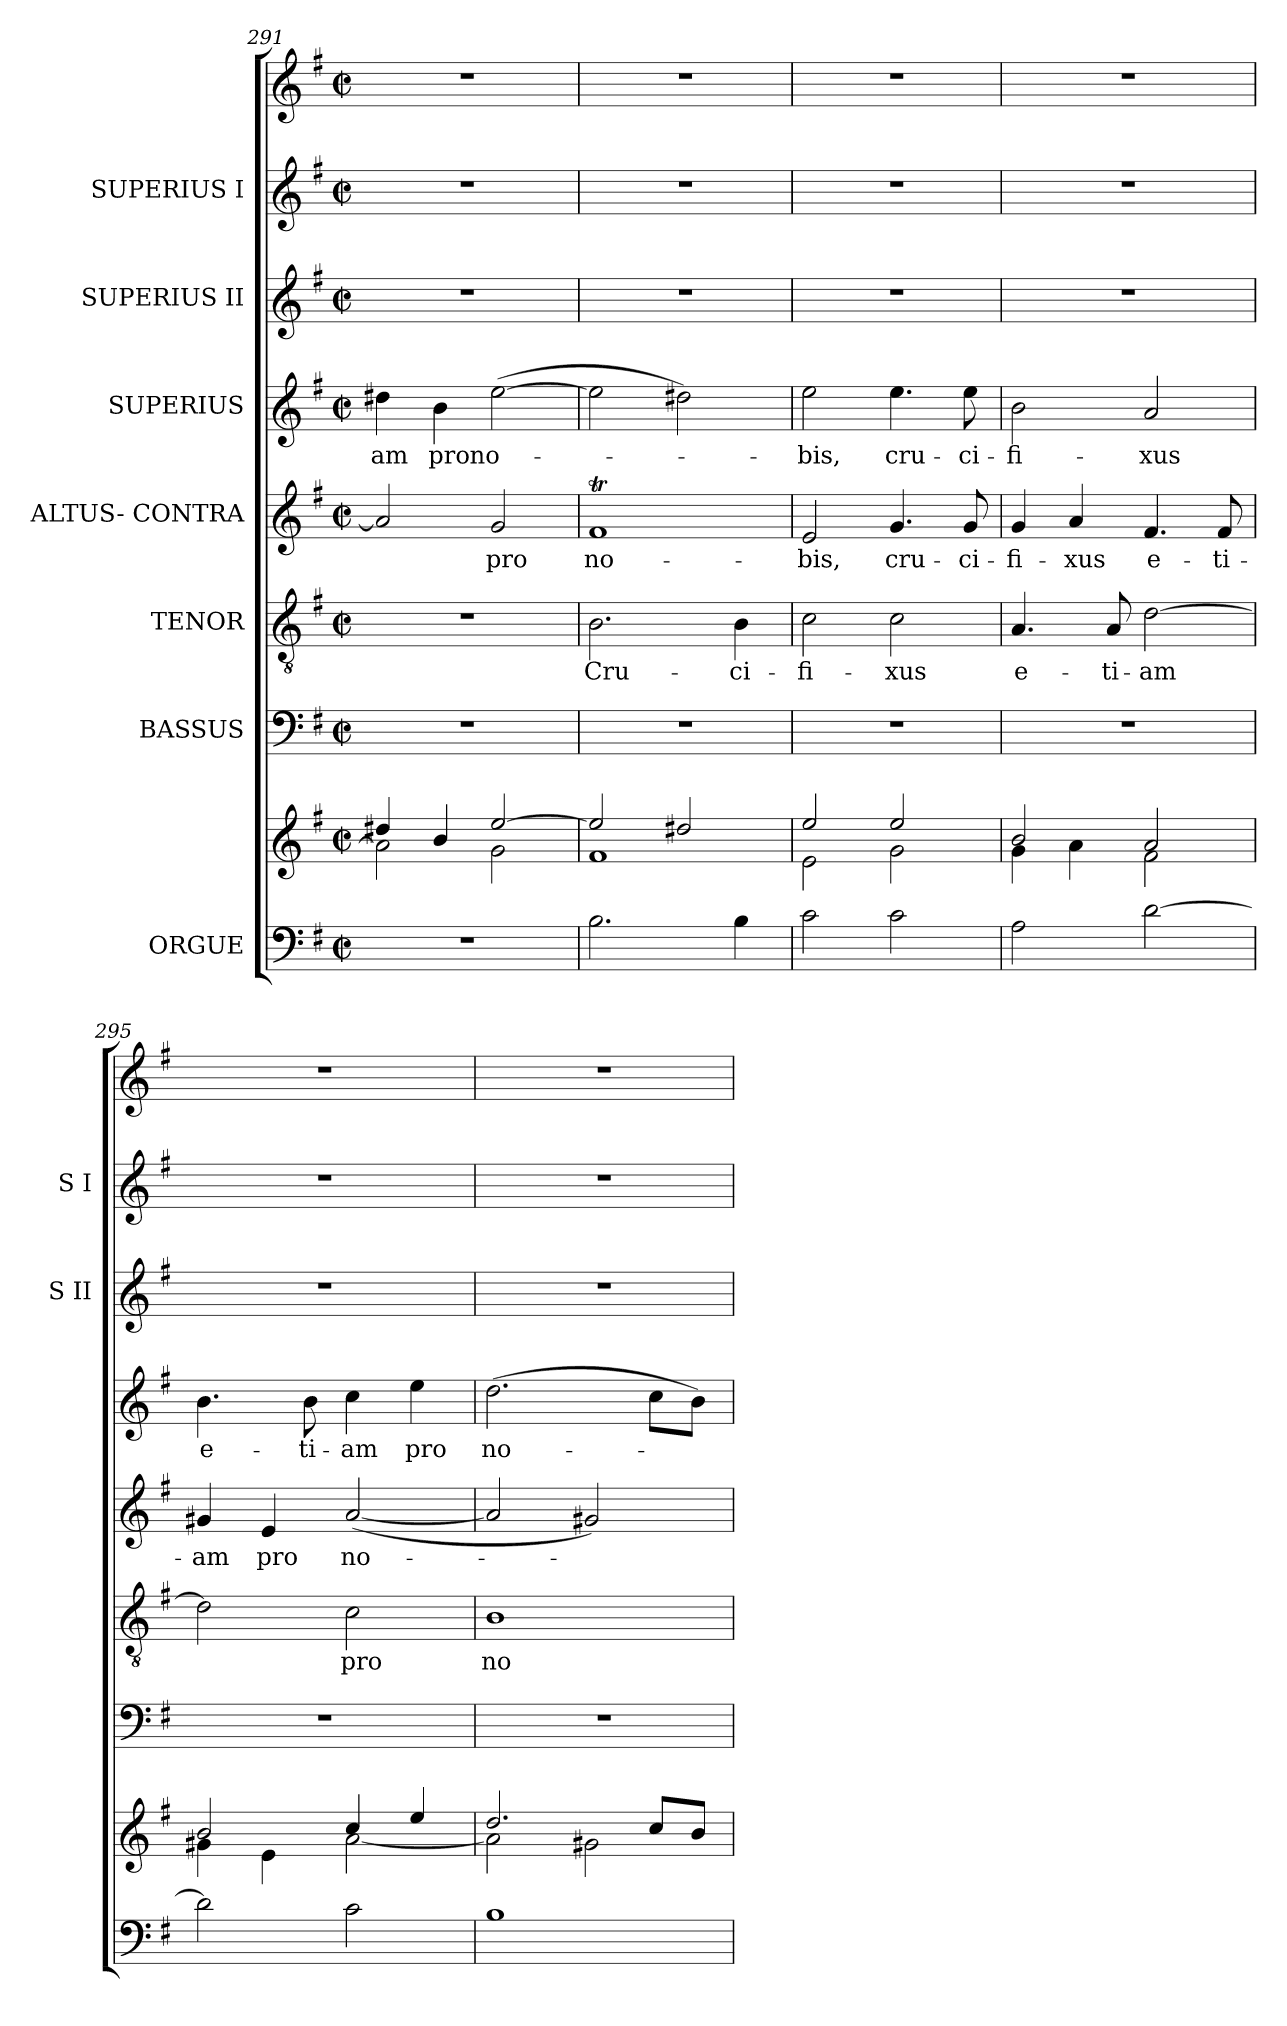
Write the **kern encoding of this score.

**kern	**kern	**kern	**kern	**text	**kern	**text	**kern	**text	**kern	**kern	**kern
*part8	*part8	*part7	*part6	*part6	*part5	*part5	*part4	*part4	*part3	*part2	*part1
*staff9	*staff8	*staff7	*staff6	*staff6	*staff5	*staff5	*staff4	*staff4	*staff3	*staff2	*staff1
*I"ORGUE	*	*I"BASSUS	*I"TENOR	*	*I"ALTUS- CONTRA	*	*I"SUPERIUS	*	*I"SUPERIUS II	*I"SUPERIUS I	*
*	*	*	*	*	*	*	*	*	*I'S II	*I'S I	*
*clefF4	*clefG2	*clefF4	*clefGv2	*	*clefG2	*	*clefG2	*	*clefG2	*clefG2	*clefG2
*k[f#]	*k[f#]	*k[f#]	*k[f#]	*	*k[f#]	*	*k[f#]	*	*k[f#]	*k[f#]	*k[f#]
*e:	*e:	*e:	*e:	*	*e:	*	*e:	*	*e:	*e:	*e:
*M2/2	*M2/2	*M2/2	*M2/2	*	*M2/2	*	*M2/2	*	*M2/2	*M2/2	*M2/2
*met(c|)	*met(c|)	*met(c|)	*met(c|)	*	*met(c|)	*	*met(c|)	*	*met(c|)	*met(c|)	*met(c|)
=291	=291	=291	=291	=291	=291	=291	=291	=291	=291	=291	=291
*	*^	*	*	*	*	*	*	*	*	*	*
!	!	!	!	!	!	!	!	!	!LO:LY:b	!	!	!
1r	4dd#X/	2a\]	1r	1r	.	2a/]	.	4dd#X\	-am	1r	1r	1r
!	!	!	!	!	!	!	!	!	!LO:LY:b	!	!	!
.	4b/	.	.	.	.	.	.	4b\	pro	.	.	.
!	!	!	!	!	!	!	!LO:LY:b	!	!LO:LY:b	!	!	!
.	[>2ee/	2g\	.	.	.	2g/	pro	(>[2ee\	no-	.	.	.
=292	=292	=292	=292	=292	=292	=292	=292	=292	=292	=292	=292	=292
!	!	!	!	!	!LO:LY:b	!	!LO:LY:b	!	!	!	!	!
2.B\	2ee/]	1f#	1r	2.B\	Cru-	1f#t	no-	2ee\]	.	1r	1r	1r
.	2dd#X/	.	.	.	.	.	.	2dd#X\)	.	.	.	.
!	!	!	!	!	!LO:LY:b	!	!	!	!	!	!	!
4B\	.	.	.	4B\	-ci-	.	.	.	.	.	.	.
=293	=293	=293	=293	=293	=293	=293	=293	=293	=293	=293	=293	=293
!	!	!	!	!	!LO:LY:b	!	!LO:LY:b	!	!LO:LY:b	!	!	!
2c\	2ee/	2e\	1r	2c\	-fi-	2e/	-bis,	2ee\	-bis,	1r	1r	1r
!	!	!	!	!	!LO:LY:b	!	!LO:LY:b	!	!LO:LY:b	!	!	!
2c\	2ee/	2g\	.	2c\	-xus	4.g/	cru-	4.ee\	cru-	.	.	.
!	!	!	!	!	!	!	!LO:LY:b	!	!LO:LY:b	!	!	!
.	.	.	.	.	.	8g/	-ci-	8ee\	-ci-	.	.	.
=294	=294	=294	=294	=294	=294	=294	=294	=294	=294	=294	=294	=294
!	!	!	!	!	!LO:LY:b	!	!LO:LY:b	!	!LO:LY:b	!	!	!
2A\	2b/	4g\	1r	4.A/	e-	4g/	-fi-	2b\	-fi-	1r	1r	1r
!	!	!	!	!	!	!	!LO:LY:b	!	!	!	!	!
.	.	4a\	.	.	.	4a/	-xus	.	.	.	.	.
!	!	!	!	!	!LO:LY:b	!	!	!	!	!	!	!
.	.	.	.	8A/	-ti-	.	.	.	.	.	.	.
!	!	!	!	!	!LO:LY:b	!	!LO:LY:b	!	!LO:LY:b	!	!	!
[2d\	2a/	2f#\	.	[2d\	-am	4.f#/	e-	2a/	-xus	.	.	.
!	!	!	!	!	!	!	!LO:LY:b	!	!	!	!	!
.	.	.	.	.	.	8f#/	-ti-	.	.	.	.	.
!!LO:LB:g=z
=295	=295	=295	=295	=295	=295	=295	=295	=295	=295	=295	=295	=295
!	!	!	!	!	!	!	!LO:LY:b	!	!LO:LY:b	!	!	!
2d\]	2b/	4g#X\	1r	2d\]	.	4g#X/	-am	4.b\	e-	1r	1r	1r
!	!	!	!	!	!	!	!LO:LY:b	!	!	!	!	!
.	.	4e\	.	.	.	4e/	pro	.	.	.	.	.
!	!	!	!	!	!	!	!	!	!LO:LY:b	!	!	!
.	.	.	.	.	.	.	.	8b\	-ti-	.	.	.
!	!	!	!	!	!LO:LY:b	!	!LO:LY:b	!	!LO:LY:b	!	!	!
2c\	4cc/	[<2a\	.	2c\	pro	(<[2a/	no-	4cc\	-am	.	.	.
!	!	!	!	!	!	!	!	!	!LO:LY:b	!	!	!
.	4ee/	.	.	.	.	.	.	4ee\	pro	.	.	.
=296	=296	=296	=296	=296	=296	=296	=296	=296	=296	=296	=296	=296
!	!	!	!	!	!LO:LY:b	!	!	!	!LO:LY:b	!	!	!
1B	2.dd/	2a\]	1r	1B	no-	2a/]	.	(>2.dd\	no-	1r	1r	1r
.	.	2g#X\	.	.	.	2g#X/)	.	.	.	.	.	.
.	8cc/L	.	.	.	.	.	.	8cc\L	.	.	.	.
.	8b/J	.	.	.	.	.	.	8b\J)	.	.	.	.
*	*v	*v	*	*	*	*	*	*	*	*	*	*
=	=	=	=	=	=	=	=	=	=	=	=
*-	*-	*-	*-	*-	*-	*-	*-	*-	*-	*-	*-
